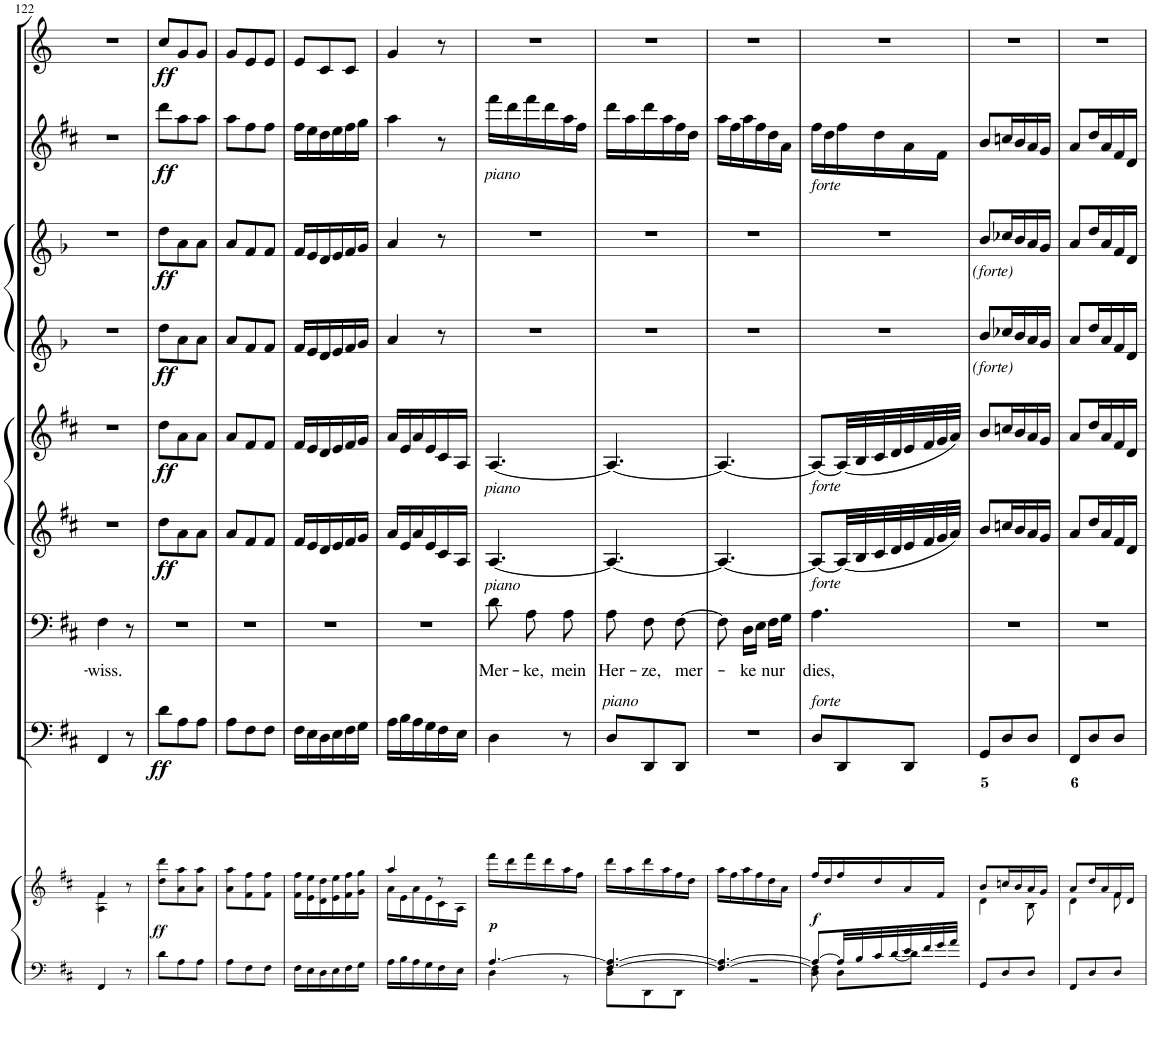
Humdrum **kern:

**kern	**kern	**dynam	**kern	**dynam	**kern	**text	**kern	**dynam	**kern	**dynam	**kern	**dynam	**kern	**dynam	**kern	**dynam	**kern	**dynam
*part9	*part9	*part9	*part8	*part8	*part7	*part7	*part6	*part6	*part5	*part5	*part4	*part4	*part3	*part3	*part2	*part2	*part1	*part1
*staff10	*staff9	*staff9/10	*staff8	*staff8	*staff7	*staff7	*staff6	*staff6	*staff5	*staff5	*staff4	*staff4	*staff3	*staff3	*staff2	*staff2	*staff1	*staff1
*I"Piano reduction	*	*	*I"Continuo	*	*I"Basso	*	*I"Violino II	*	*I"Violino I	*	*I"Oboe d'amore II	*	*I"Oboe d'amore I	*	*I"Flauto traverso	*	*I"Tromba	*
*I'Pno	*	*	*	*	*	*	*I'Vln	*	*I'Vln	*	*	*	*	*	*I'Fl	*	*	*
!!LO:PB:g=z
*clefF4	*clefG2	*	*clefF4	*	*clefF4	*	*clefG2	*	*clefG2	*	*clefG1	*	*clefG1	*	*clefG2	*	*clefG2	*
*	*	*	*	*	*	*	*	*	*	*	*Trd2c3	*	*Trd2c3	*	*	*	*Trd-1c-2	*
*k[f#c#]	*k[f#c#]	*	*k[f#c#]	*	*k[f#c#]	*	*k[f#c#]	*	*k[f#c#]	*	*k[b-]	*	*k[b-]	*	*k[f#c#]	*	*k[]	*
*M3/8	*M3/8	*	*M3/8	*	*M3/8	*	*M3/8	*	*M3/8	*	*M3/8	*	*M3/8	*	*M3/8	*	*M3/8	*
=122	=122	=122	=122	=122	=122	=122	=122	=122	=122	=122	=122	=122	=122	=122	=122	=122	=122	=122
*	*^	*	*	*	*	*	*	*	*	*	*	*	*	*	*	*	*	*
!	!	!	!	!	!	!	!LO:LY:b	!	!	!	!	!	!	!	!	!	!	!	!
4FF#/	4f#/	4A\ 4f#\	.	4FF#/	.	4F#\	-wiss.	4.r	.	4.r	.	4.r	.	4.r	.	4.r	.	4.r	.
8r	8r	8ryy	.	8r	.	8r	.	.	.	.	.	.	.	.	.	.	.	.	.
=123	=123	=123	=123	=123	=123	=123	=123	=123	=123	=123	=123	=123	=123	=123	=123	=123	=123	=123	=123
!	!	!	!LO:DY:b	!	!LO:DY:b	!	!	!	!LO:DY:b	!	!LO:DY:b	!	!LO:DY:b	!	!LO:DY:b	!	!LO:DY:b	!	!LO:DY:b
*	*v	*v	*	*	*	*	*	*	*	*	*	*	*	*	*	*	*	*	*
8d\L	8dd\ 8ddd\L	ff	8d\L	ff	4.r	.	8dd\L	ff	8dd\L	ff	8ff\L	ff	8ff\L	ff	8ddd\L	ff	8cc/L	ff
8A\	8a\ 8aa\	.	8A\	.	.	.	8a\	.	8a\	.	8cc\	.	8cc\	.	8aa\	.	8g/	.
8A\J	8a\ 8aa\J	.	8A\J	.	.	.	8a\J	.	8a\J	.	8cc\J	.	8cc\J	.	8aa\J	.	8g/J	.
=124	=124	=124	=124	=124	=124	=124	=124	=124	=124	=124	=124	=124	=124	=124	=124	=124	=124	=124
8A\L	8a\ 8aa\L	.	8A\L	.	4.r	.	8a/L	.	8a/L	.	8cc/L	.	8cc/L	.	8aa\L	.	8g/L	.
8F#\	8f#\ 8ff#\	.	8F#\	.	.	.	8f#/	.	8f#/	.	8a/	.	8a/	.	8ff#\	.	8e/	.
8F#\J	8f#\ 8ff#\J	.	8F#\J	.	.	.	8f#/J	.	8f#/J	.	8a/J	.	8a/J	.	8ff#\J	.	8e/J	.
=125	=125	=125	=125	=125	=125	=125	=125	=125	=125	=125	=125	=125	=125	=125	=125	=125	=125	=125
16F#\LL	16f#\ 16ff#\LL	.	16F#\LL	.	4.r	.	16f#/LL	.	16f#/LL	.	16a/LL	.	16a/LL	.	16ff#\LL	.	8e/L	.
16E\	16e\ 16ee\	.	16E\	.	.	.	16e/	.	16e/	.	16g/	.	16g/	.	16ee\	.	.	.
16D\	16d\ 16dd\	.	16D\	.	.	.	16d/	.	16d/	.	16f/	.	16f/	.	16dd\	.	8c/	.
16E\	16e\ 16ee\	.	16E\	.	.	.	16e/	.	16e/	.	16g/	.	16g/	.	16ee\	.	.	.
16F#\	16f#\ 16ff#\	.	16F#\	.	.	.	16f#/	.	16f#/	.	16a/	.	16a/	.	16ff#\	.	8c/J	.
16G\JJ	16g\ 16gg\JJ	.	16G\JJ	.	.	.	16g/JJ	.	16g/JJ	.	16b-/JJ	.	16b-/JJ	.	16gg\JJ	.	.	.
=126	=126	=126	=126	=126	=126	=126	=126	=126	=126	=126	=126	=126	=126	=126	=126	=126	=126	=126
*	*^	*	*	*	*	*	*	*	*	*	*	*	*	*	*	*	*	*
16A\LL	4aa/	16a\LL	.	16A\LL	.	4.r	.	16a/LL	.	16a/LL	.	4cc/	.	4cc/	.	4aa\	.	4g/	.
16B\	.	16e\	.	16B\	.	.	.	16e/	.	16e/	.	.	.	.	.	.	.	.	.
16A\	.	16a\	.	16A\	.	.	.	16a/	.	16a/	.	.	.	.	.	.	.	.	.
16G\	.	16e\	.	16G\	.	.	.	16e/	.	16e/	.	.	.	.	.	.	.	.	.
16F#\	8r	16c#\	.	16F#\	.	.	.	16c#/	.	16c#/	.	8r	.	8r	.	8r	.	8r	.
16E\JJ	.	16A\JJ	.	16E\JJ	.	.	.	16A/JJ	.	16A/JJ	.	.	.	.	.	.	.	.	.
=127	=127	=127	=127	=127	=127	=127	=127	=127	=127	=127	=127	=127	=127	=127	=127	=127	=127	=127	=127
*^	*	*	*	*	*	*	*	*	*	*	*	*	*	*	*	*	*	*	*
!	!	!	!	!LO:DY:b	!	!	!	!LO:LY:b	!	!LO:DY:b	!	!LO:DY:b	!	!	!	!	!	!LO:DY:b	!	!
*	*	*v	*v	*	*	*	*	*	*	*	*	*	*	*	*	*	*	*	*	*
[4.A/	4D\	16fff#\LL	p	4D\	.	8d\	Mer-	[4.A/	other-dynamics	[4.A/	other-dynamics	4.r	.	4.r	.	16fff#\LL	other-dynamics	4.r	.
.	.	16ddd\	.	.	.	.	.	.	.	.	.	.	.	.	.	16ddd\	.	.	.
!	!	!	!	!	!	!	!LO:LY:b	!	!	!	!	!	!	!	!	!	!	!	!
.	.	16fff#\	.	.	.	8A\	-ke,	.	.	.	.	.	.	.	.	16fff#\	.	.	.
.	.	16ddd\	.	.	.	.	.	.	.	.	.	.	.	.	.	16ddd\	.	.	.
!	!	!	!	!	!	!	!LO:LY:b	!	!	!	!	!	!	!	!	!	!	!	!
.	8r	16aa\	.	8r	.	8A\	mein	.	.	.	.	.	.	.	.	16aa\	.	.	.
.	.	16ff#\JJ	.	.	.	.	.	.	.	.	.	.	.	.	.	16ff#\JJ	.	.	.
=128	=128	=128	=128	=128	=128	=128	=128	=128	=128	=128	=128	=128	=128	=128	=128	=128	=128	=128	=128
!	!	!	!	!	!LO:DY:a	!	!LO:LY:b	!	!	!	!	!	!	!	!	!	!	!	!
[4.F#/ 4.A/_	8D\L	16ddd\LL	.	8D/L	other-dynamics	8A\	Her-	4.A/_	.	4.A/_	.	4.r	.	4.r	.	16ddd\LL	.	4.r	.
.	.	16aa\	.	.	.	.	.	.	.	.	.	.	.	.	.	16aa\	.	.	.
!	!	!	!	!	!	!	!LO:LY:b	!	!	!	!	!	!	!	!	!	!	!	!
.	8DD\	16ddd\	.	8DD/	.	8F#\	-ze,	.	.	.	.	.	.	.	.	16ddd\	.	.	.
.	.	16aa\	.	.	.	.	.	.	.	.	.	.	.	.	.	16aa\	.	.	.
!	!	!	!	!	!	!	!LO:LY:b	!	!	!	!	!	!	!	!	!	!	!	!
.	8DD\J	16ff#\	.	8DD/J	.	[8F#\	mer-	.	.	.	.	.	.	.	.	16ff#\	.	.	.
.	.	16dd\JJ	.	.	.	.	.	.	.	.	.	.	.	.	.	16dd\JJ	.	.	.
=129	=129	=129	=129	=129	=129	=129	=129	=129	=129	=129	=129	=129	=129	=129	=129	=129	=129	=129	=129
4.F#/_ 4.A/_	4.r	16aa\LL	.	4.r	.	8F#\]	.	4.A/_	.	4.A/_	.	4.r	.	4.r	.	16aa\LL	.	4.r	.
.	.	16ff#\	.	.	.	.	.	.	.	.	.	.	.	.	.	16ff#\	.	.	.
!	!	!	!	!	!	!	!LO:LY:b	!	!	!	!	!	!	!	!	!	!	!	!
.	.	16aa\	.	.	.	16D\LL	-ke	.	.	.	.	.	.	.	.	16aa\	.	.	.
.	.	16ff#\	.	.	.	16E\JJ	.	.	.	.	.	.	.	.	.	16ff#\	.	.	.
!	!	!	!	!	!	!	!LO:LY:b	!	!	!	!	!	!	!	!	!	!	!	!
.	.	16dd\	.	.	.	16F#\LL	nur	.	.	.	.	.	.	.	.	16dd\	.	.	.
.	.	16a\JJ	.	.	.	16G\JJ	.	.	.	.	.	.	.	.	.	16a\JJ	.	.	.
=130	=130	=130	=130	=130	=130	=130	=130	=130	=130	=130	=130	=130	=130	=130	=130	=130	=130	=130	=130
!	!	!	!LO:DY:b	!	!LO:DY:a	!	!LO:LY:b	!	!LO:DY:b	!	!LO:DY:b	!	!	!	!	!	!LO:DY:b	!	!
8A/L_	8D\ 8F#\]	16ff#/LL	f	8D/L	other-dynamics	4.A\	dies,	8A/L_	other-dynamics	8A/L_	other-dynamics	4.r	.	4.r	.	16ff#\LL	other-dynamics	4.r	.
.	.	16dd/	.	.	.	.	.	.	.	.	.	.	.	.	.	16dd\	.	.	.
32A/LL]	8D\L	16ff#/	.	8DD/	.	.	.	(32A/LL]	.	(32A/LL]	.	.	.	.	.	16ff#\	.	.	.
32B/	.	.	.	.	.	.	.	32B/	.	32B/	.	.	.	.	.	.	.	.	.
32c#/	.	16dd/	.	.	.	.	.	32c#/	.	32c#/	.	.	.	.	.	16dd\	.	.	.
[<32d/	.	.	.	.	.	.	.	32d/	.	32d/	.	.	.	.	.	.	.	.	.
32e/	8d\J]	16a/	.	8DD/J	.	.	.	32e/	.	32e/	.	.	.	.	.	16a\	.	.	.
32f#/	.	.	.	.	.	.	.	32f#/	.	32f#/	.	.	.	.	.	.	.	.	.
32g/	.	16f#/JJ	.	.	.	.	.	32g/	.	32g/	.	.	.	.	.	16f#\JJ	.	.	.
32a/JJJ	.	.	.	.	.	.	.	32a/JJJ)	.	32a/JJJ)	.	.	.	.	.	.	.	.	.
*v	*v	*	*	*	*	*	*	*	*	*	*	*	*	*	*	*	*	*	*
=131	=131	=131	=131	=131	=131	=131	=131	=131	=131	=131	=131	=131	=131	=131	=131	=131	=131	=131
*	*^	*	*	*	*	*	*	*	*	*	*	*	*	*	*	*	*	*
!	!	!	!	!	!	!	!	!	!	!	!	!	!LO:DY:b	!	!LO:DY:b	!	!	!	!
8GG/L	8b/L	4d\	.	8GG/L	.	4.r	.	8b/L	.	8b/L	.	8dd/L	other-dynamics	8dd/L	other-dynamics	8b/L	.	4.r	.
8D/	16ccn/L	.	.	8D/	.	.	.	16ccn/L	.	16ccn/L	.	16ee-X/L	.	16ee-X/L	.	16ccn/L	.	.	.
.	16b/	.	.	.	.	.	.	16b/	.	16b/	.	16dd/	.	16dd/	.	16b/	.	.	.
8D/J	16a/	8B\	.	8D/J	.	.	.	16a/	.	16a/	.	16cc/	.	16cc/	.	16a/	.	.	.
.	16g/JJ	.	.	.	.	.	.	16g/JJ	.	16g/JJ	.	16b-/JJ	.	16b-/JJ	.	16g/JJ	.	.	.
=132	=132	=132	=132	=132	=132	=132	=132	=132	=132	=132	=132	=132	=132	=132	=132	=132	=132	=132	=132
8FF#/L	8a/L	4d\	.	8FF#/L	.	4.r	.	8a/L	.	8a/L	.	8cc/L	.	8cc/L	.	8a/L	.	4.r	.
8D/	16dd/L	.	.	8D/	.	.	.	16dd/L	.	16dd/L	.	16ff/L	.	16ff/L	.	16dd/L	.	.	.
.	16a/	.	.	.	.	.	.	16a/	.	16a/	.	16cc/	.	16cc/	.	16a/	.	.	.
8D/J	16f#/	8f#\	.	8D/J	.	.	.	16f#/	.	16f#/	.	16a/	.	16a/	.	16f#/	.	.	.
.	16d/JJ	.	.	.	.	.	.	16d/JJ	.	16d/JJ	.	16f/JJ	.	16f/JJ	.	16d/JJ	.	.	.
*	*v	*v	*	*	*	*	*	*	*	*	*	*	*	*	*	*	*	*	*
=	=	=	=	=	=	=	=	=	=	=	=	=	=	=	=	=	=	=
*-	*-	*-	*-	*-	*-	*-	*-	*-	*-	*-	*-	*-	*-	*-	*-	*-	*-	*-
